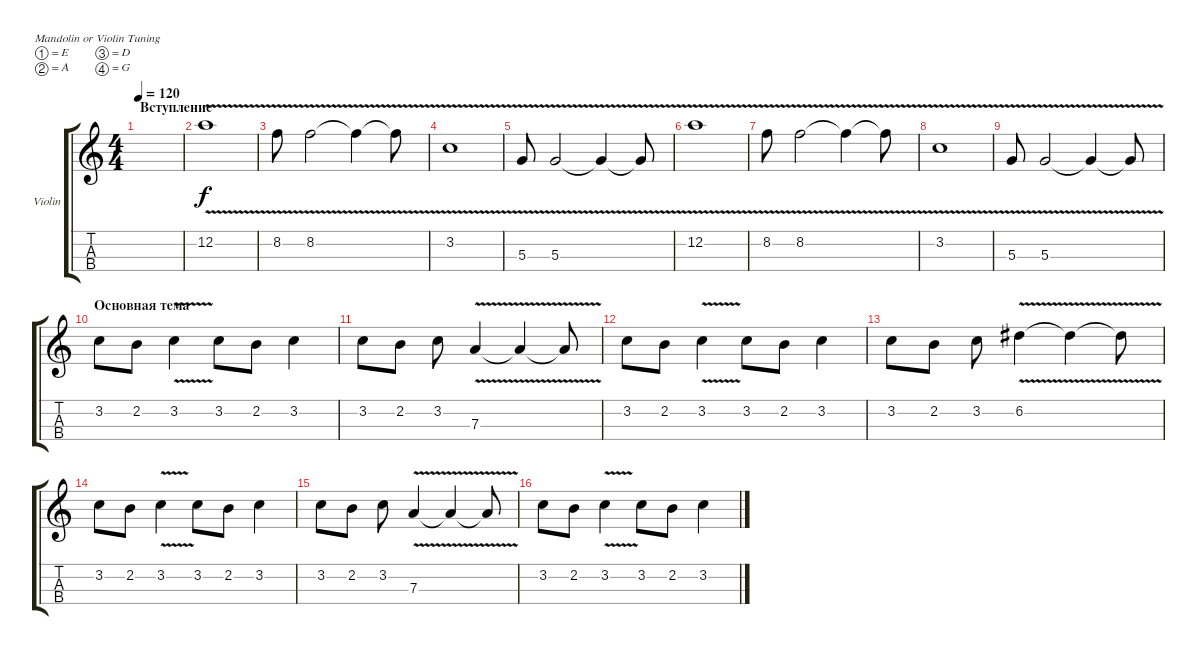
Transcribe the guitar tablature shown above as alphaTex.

\defaultSystemsLayout 4
\bracketExtendMode groupsimilarinstruments
\firstSystemTrackNameOrientation horizontal
\otherSystemsTrackNameOrientation horizontal
\track ("Violin" "Violin") {instrument violin}
\staff {score tabs}
\tuning (E5 A4 D4 G3)
\ts (4 4)
\section ("" "Вступление")
\tempo 120
\clef g2
\scale
0.485477
\ks c
|
\scale
0.257261 12.2{v}.1 |
\scale
0.257261 8.2{v}.8 8.2{v}.2 8.2{v t}.4 8.2{v t}.8 |
\scale
0.333333 3.2{v}.1 |
\scale
0.333333 5.3{v}.8 5.3{v}.2 5.3{v t}.4 5.3{v t}.8 |
\scale
0.333333 12.2{v}.1 |
\scale
0.333333 8.2{v}.8 8.2{v}.2 8.2{v t}.4 8.2{v t}.8 |
\scale
0.333333 3.2{v}.1 |
\scale
0.333333 5.3{v}.8 5.3{v}.2 5.3{v t}.4 5.3{v t}.8 |
\section ("" "Основная тема")
3.2.8 2.2.8 3.2{v}.4 3.2.8 2.2.8 3.2.4 |
3.2.8 2.2.8 3.2.8 7.3{v}.4 7.3{v t}.4 7.3{v t}.8 |
3.2.8 2.2.8 3.2{v}.4 3.2.8 2.2.8 3.2.4 |
3.2.8 2.2.8 3.2.8 6.2{v}.4 6.2{v t}.4 6.2{t}.8 |
3.2.8 2.2.8 3.2{v}.4 3.2.8 2.2.8 3.2.4 |
3.2.8 2.2.8 3.2.8 7.3{v}.4 7.3{v t}.4 7.3{v t}.8 |
3.2.8 2.2.8 3.2{v}.4 3.2.8 2.2.8 3.2.4
